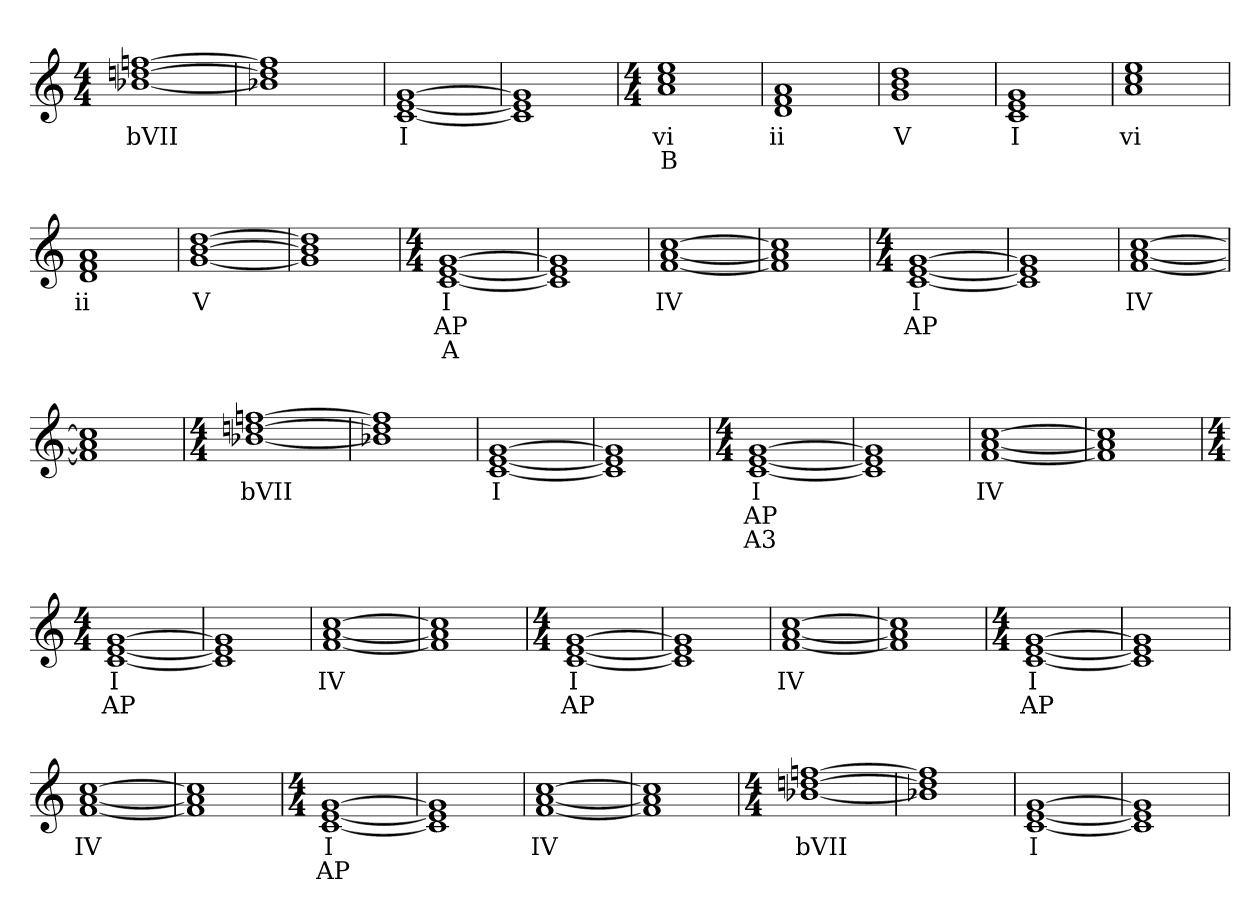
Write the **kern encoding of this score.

**kern	**text	**text	**text
*part1	*part1	*part1	*part1
*staff1	*staff1	*staff1	*staff1
*k[]	*	*	*
*C:	*	*	*
*M4/4	*	*	*
=	=	=	=
[1b-X [1ddn [1ffn	bVII	.	.
=	=	=	=
*k[]	*	*	*
*C:	*	*	*
1b-X] 1ddn] 1ffn]	.	.	.
=	=	=	=
*k[]	*	*	*
*C:	*	*	*
[1c [1e [1g	I	.	.
=	=	=	=
*k[]	*	*	*
*C:	*	*	*
1c] 1e] 1g]	.	.	.
=	=	=	=
*k[]	*	*	*
*C:	*	*	*
*M4/4	*	*	*
1a 1cc 1ee	vi	B	.
=	=	=	=
*k[]	*	*	*
*C:	*	*	*
1d 1f 1a	ii	.	.
=	=	=	=
*k[]	*	*	*
*C:	*	*	*
1g 1b 1dd	V	.	.
=	=	=	=
*k[]	*	*	*
*C:	*	*	*
1c 1e 1g	I	.	.
=	=	=	=
*k[]	*	*	*
*C:	*	*	*
1a 1cc 1ee	vi	.	.
=	=	=	=
*k[]	*	*	*
*C:	*	*	*
1d 1f 1a	ii	.	.
=	=	=	=
*k[]	*	*	*
*C:	*	*	*
[1g [1b [1dd	V	.	.
=	=	=	=
*k[]	*	*	*
*C:	*	*	*
1g] 1b] 1dd]	.	.	.
=	=	=	=
*k[]	*	*	*
*C:	*	*	*
*M4/4	*	*	*
[1c [1e [1g	I	AP	A
=	=	=	=
*k[]	*	*	*
*C:	*	*	*
1c] 1e] 1g]	.	.	.
=	=	=	=
*k[]	*	*	*
*C:	*	*	*
[1f [1a [1cc	IV	.	.
=	=	=	=
*k[]	*	*	*
*C:	*	*	*
1f] 1a] 1cc]	.	.	.
=	=	=	=
*k[]	*	*	*
*C:	*	*	*
*M4/4	*	*	*
[1c [1e [1g	I	AP	.
=	=	=	=
*k[]	*	*	*
*C:	*	*	*
1c] 1e] 1g]	.	.	.
=	=	=	=
*k[]	*	*	*
*C:	*	*	*
[1f [1a [1cc	IV	.	.
=	=	=	=
*k[]	*	*	*
*C:	*	*	*
1f] 1a] 1cc]	.	.	.
=	=	=	=
*k[]	*	*	*
*C:	*	*	*
*M4/4	*	*	*
[1b-X [1ddn [1ffn	bVII	.	.
=	=	=	=
*k[]	*	*	*
*C:	*	*	*
1b-X] 1ddn] 1ffn]	.	.	.
=	=	=	=
*k[]	*	*	*
*C:	*	*	*
[1c [1e [1g	I	.	.
=	=	=	=
*k[]	*	*	*
*C:	*	*	*
1c] 1e] 1g]	.	.	.
=	=	=	=
*k[]	*	*	*
*C:	*	*	*
*M4/4	*	*	*
[1c [1e [1g	I	AP	A3
=	=	=	=
*k[]	*	*	*
*C:	*	*	*
1c] 1e] 1g]	.	.	.
=	=	=	=
*k[]	*	*	*
*C:	*	*	*
[1f [1a [1cc	IV	.	.
=	=	=	=
*k[]	*	*	*
*C:	*	*	*
1f] 1a] 1cc]	.	.	.
=	=	=	=
*k[]	*	*	*
*C:	*	*	*
*M4/4	*	*	*
[1c [1e [1g	I	AP	.
=	=	=	=
*k[]	*	*	*
*C:	*	*	*
1c] 1e] 1g]	.	.	.
=	=	=	=
*k[]	*	*	*
*C:	*	*	*
[1f [1a [1cc	IV	.	.
=	=	=	=
*k[]	*	*	*
*C:	*	*	*
1f] 1a] 1cc]	.	.	.
=	=	=	=
*k[]	*	*	*
*C:	*	*	*
*M4/4	*	*	*
[1c [1e [1g	I	AP	.
=	=	=	=
*k[]	*	*	*
*C:	*	*	*
1c] 1e] 1g]	.	.	.
=	=	=	=
*k[]	*	*	*
*C:	*	*	*
[1f [1a [1cc	IV	.	.
=	=	=	=
*k[]	*	*	*
*C:	*	*	*
1f] 1a] 1cc]	.	.	.
=	=	=	=
*k[]	*	*	*
*C:	*	*	*
*M4/4	*	*	*
[1c [1e [1g	I	AP	.
=	=	=	=
*k[]	*	*	*
*C:	*	*	*
1c] 1e] 1g]	.	.	.
=	=	=	=
*k[]	*	*	*
*C:	*	*	*
[1f [1a [1cc	IV	.	.
=	=	=	=
*k[]	*	*	*
*C:	*	*	*
1f] 1a] 1cc]	.	.	.
=	=	=	=
*k[]	*	*	*
*C:	*	*	*
*M4/4	*	*	*
[1c [1e [1g	I	AP	.
=	=	=	=
*k[]	*	*	*
*C:	*	*	*
1c] 1e] 1g]	.	.	.
=	=	=	=
*k[]	*	*	*
*C:	*	*	*
[1f [1a [1cc	IV	.	.
=	=	=	=
*k[]	*	*	*
*C:	*	*	*
1f] 1a] 1cc]	.	.	.
=	=	=	=
*k[]	*	*	*
*C:	*	*	*
*M4/4	*	*	*
[1b-X [1ddn [1ffn	bVII	.	.
=	=	=	=
*k[]	*	*	*
*C:	*	*	*
1b-X] 1ddn] 1ffn]	.	.	.
=	=	=	=
*k[]	*	*	*
*C:	*	*	*
[1c [1e [1g	I	.	.
=	=	=	=
*k[]	*	*	*
*C:	*	*	*
1c] 1e] 1g]	.	.	.
=	=	=	=
*-	*-	*-	*-
